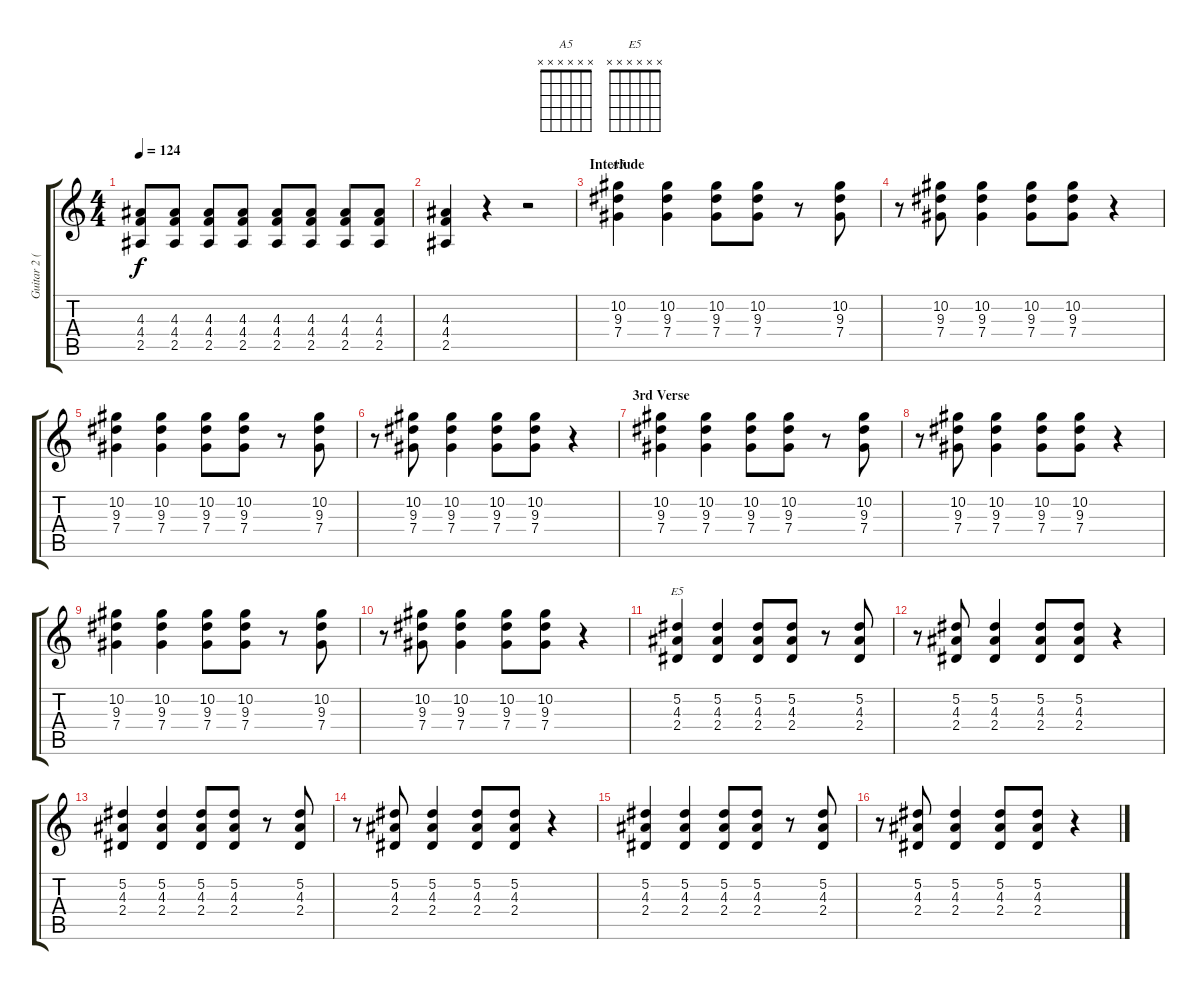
\track ("Guitar 2 (Izzy)" "Guitar 2 (") {instrument overdrivenguitar}
\staff {score tabs}
\tuning (Eb4 Bb3 Gb3 Db3 Ab2 Eb2) {hide}
\chord ("A5" x x x x x x)
\chord ("E5" x x x x x x)
\ts (4 4)
\tempo 124
\clef g2
\ks c
(4.3 4.4 2.5).8{dy f} (4.3 4.4 2.5).8 (4.3 4.4 2.5).8 (4.3 4.4 2.5).8 (4.3 4.4 2.5).8 (4.3 4.4 2.5).8 (4.3 4.4 2.5).8 (4.3 4.4 2.5).8 |
(4.3 4.4 2.5).4 r.4 r.2 |
\section ("" "Interlude")
(10.2 9.3 7.4).4{ch "A5"} (10.2 9.3 7.4).4 (10.2 9.3 7.4).8 (10.2 9.3 7.4).8 r.8 (10.2 9.3 7.4).8 |
r.8 (10.2 9.3 7.4).8 (10.2 9.3 7.4).4 (10.2 9.3 7.4).8 (10.2 9.3 7.4).8 r.4 |
(10.2 9.3 7.4).4 (10.2 9.3 7.4).4 (10.2 9.3 7.4).8 (10.2 9.3 7.4).8 r.8 (10.2 9.3 7.4).8 |
r.8 (10.2 9.3 7.4).8 (10.2 9.3 7.4).4 (10.2 9.3 7.4).8 (10.2 9.3 7.4).8 r.4 |
\section ("" "3rd Verse")
(10.2 9.3 7.4).4 (10.2 9.3 7.4).4 (10.2 9.3 7.4).8 (10.2 9.3 7.4).8 r.8 (10.2 9.3 7.4).8 |
r.8 (10.2 9.3 7.4).8 (10.2 9.3 7.4).4 (10.2 9.3 7.4).8 (10.2 9.3 7.4).8 r.4 |
(10.2 9.3 7.4).4 (10.2 9.3 7.4).4 (10.2 9.3 7.4).8 (10.2 9.3 7.4).8 r.8 (10.2 9.3 7.4).8 |
r.8 (10.2 9.3 7.4).8 (10.2 9.3 7.4).4 (10.2 9.3 7.4).8 (10.2 9.3 7.4).8 r.4 |
(5.2 4.3 2.4).4{ch "E5"} (5.2 4.3 2.4).4 (5.2 4.3 2.4).8 (5.2 4.3 2.4).8 r.8 (5.2 4.3 2.4).8 |
r.8 (5.2 4.3 2.4).8 (5.2 4.3 2.4).4 (5.2 4.3 2.4).8 (5.2 4.3 2.4).8 r.4 |
(5.2 4.3 2.4).4 (5.2 4.3 2.4).4 (5.2 4.3 2.4).8 (5.2 4.3 2.4).8 r.8 (5.2 4.3 2.4).8 |
r.8 (5.2 4.3 2.4).8 (5.2 4.3 2.4).4 (5.2 4.3 2.4).8 (5.2 4.3 2.4).8 r.4 |
(5.2 4.3 2.4).4 (5.2 4.3 2.4).4 (5.2 4.3 2.4).8 (5.2 4.3 2.4).8 r.8 (5.2 4.3 2.4).8 |
r.8 (5.2 4.3 2.4).8 (5.2 4.3 2.4).4 (5.2 4.3 2.4).8 (5.2 4.3 2.4).8 r.4
